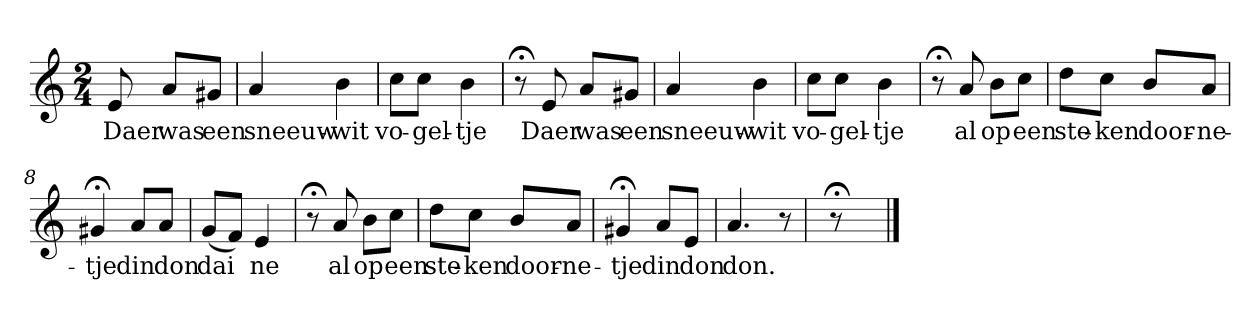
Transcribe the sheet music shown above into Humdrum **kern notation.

**kern	**text
*part1	*part1
*staff1	*staff1
*k[]	*
*a:	*
*M2/4	*
*MM120	*
=	=
8e	Daer
8aL	was
8g#XJ	een
=1	=1
4a	sneeuw-
4b	-wit
=2	=2
8ccL	vo-
8ccJ	-gel-
4b	-tje
=3	=3
8r;<	.
8e	Daer
8aL	was
8g#XJ	een
=4	=4
4a	sneeuw-
4b	-wit
=5	=5
8ccL	vo-
8ccJ	-gel-
4b	-tje
=6	=6
8r;<	.
8a	al
8bL	op
8ccJ	een
=7	=7
8ddL	ste-
8ccJ	-ken
8bL	door-
8aJ	-ne-
=8	=8
4g#X;<	-tje
8aL	din
8aJ	don
=9	=9
(8gL	dai
8fJ)	.
4e	ne
=10	=10
8r;<	.
8a	al
8bL	op
8ccJ	een
=11	=11
8ddL	ste-
8ccJ	-ken
8bL	door-
8aJ	-ne-
=12	=12
4g#X;<	-tje
8aL	din
8eJ	don
=13	=13
4.a	don.
8r	.
=14	=14
8r;<	.
==	==
*-	*-
